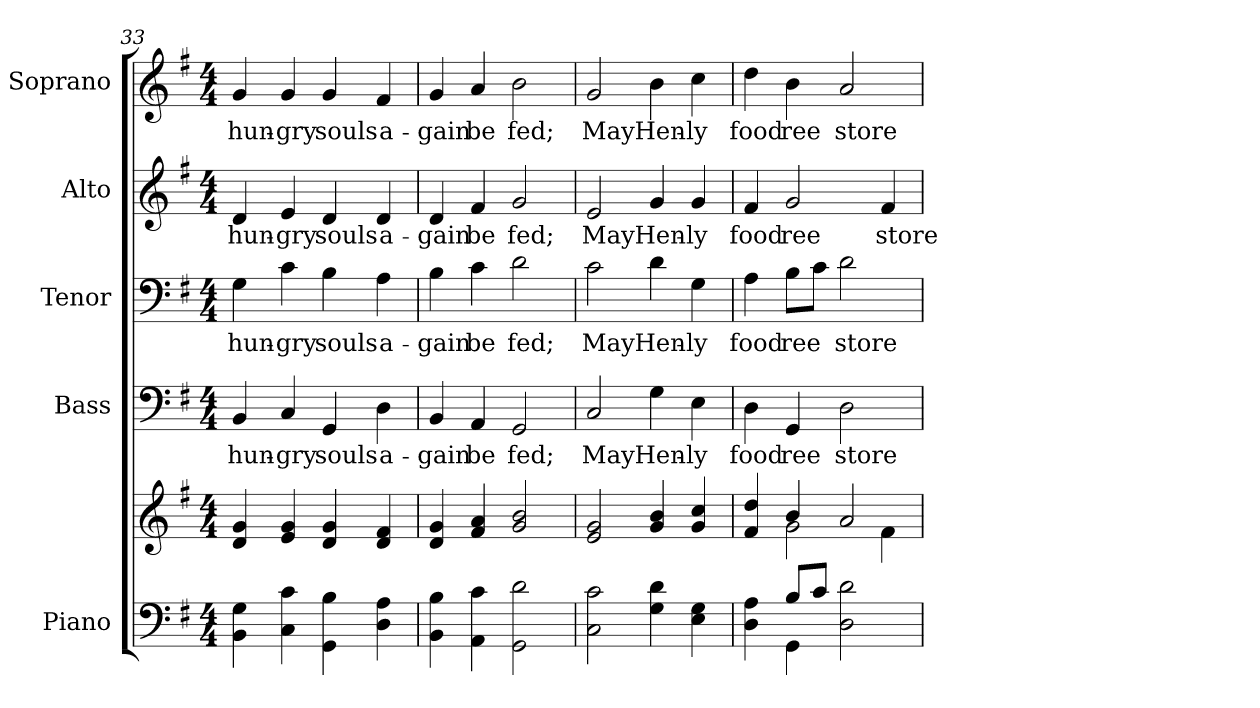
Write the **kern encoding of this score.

**kern	**kern	**kern	**text	**kern	**text	**kern	**text	**kern	**text
*part5	*part5	*part4	*part4	*part3	*part3	*part2	*part2	*part1	*part1
*staff6	*staff5	*staff4	*staff4	*staff3	*staff3	*staff2	*staff2	*staff1	*staff1
*I"Piano	*	*I"Bass	*	*I"Tenor	*	*I"Alto	*	*I"Soprano	*
*I'Pno.	*	*I'B.	*	*I'T.	*	*I'A.	*	*I'S.	*
*clefF4	*clefG2	*clefF4	*	*clefF4	*	*clefG2	*	*clefG2	*
*k[f#]	*k[f#]	*k[f#]	*	*k[f#]	*	*k[f#]	*	*k[f#]	*
*G:	*G:	*G:	*	*G:	*	*G:	*	*G:	*
*M4/4	*M4/4	*M4/4	*	*M4/4	*	*M4/4	*	*M4/4	*
=33	=33	=33	=33	=33	=33	=33	=33	=33	=33
!	!	!	!LO:LY:b:color=#000000	!	!	!	!	!	!
!	!	!	!	!	!LO:LY:b:color=#000000	!	!	!	!
!	!	!	!	!	!	!	!LO:LY:b:color=#000000	!	!
!	!	!	!	!	!	!	!	!	!LO:LY:b:color=#000000
4BBi\ 4Gi	4di/ 4gi	4BBi/	hun-	4Gi\	hun-	4di/	hun-	4gi/	hun-
!	!	!	!LO:LY:b:color=#000000	!	!	!	!	!	!
!	!	!	!	!	!LO:LY:b:color=#000000	!	!	!	!
!	!	!	!	!	!	!	!LO:LY:b:color=#000000	!	!
!	!	!	!	!	!	!	!	!	!LO:LY:b:color=#000000
4Ci\ 4ci	4ei/ 4gi	4Ci/	-gry	4ci\	-gry	4ei/	-gry	4gi/	-gry
!	!	!	!LO:LY:b:color=#000000	!	!	!	!	!	!
!	!	!	!	!	!LO:LY:b:color=#000000	!	!	!	!
!	!	!	!	!	!	!	!LO:LY:b:color=#000000	!	!
!	!	!	!	!	!	!	!	!	!LO:LY:b:color=#000000
4GGi\ 4Bi	4di/ 4gi	4GGi/	souls	4Bi\	souls	4di/	souls	4gi/	souls
!	!	!	!LO:LY:b:color=#000000	!	!	!	!	!	!
!	!	!	!	!	!LO:LY:b:color=#000000	!	!	!	!
!	!	!	!	!	!	!	!LO:LY:b:color=#000000	!	!
!	!	!	!	!	!	!	!	!	!LO:LY:b:color=#000000
4Di\ 4Ai	4di/ 4f#i	4Di\	a-	4Ai\	a-	4di/	a-	4f#i/	a-
!!LO:PB:g=z
=34	=34	=34	=34	=34	=34	=34	=34	=34	=34
!	!	!	!LO:LY:b:color=#000000	!	!	!	!	!	!
!	!	!	!	!	!LO:LY:b:color=#000000	!	!	!	!
!	!	!	!	!	!	!	!LO:LY:b:color=#000000	!	!
!	!	!	!	!	!	!	!	!	!LO:LY:b:color=#000000
4BBi\ 4Bi	4di/ 4gi	4BBi/	-gain	4Bi\	-gain	4di/	-gain	4gi/	-gain
!	!	!	!LO:LY:b:color=#000000	!	!	!	!	!	!
!	!	!	!	!	!LO:LY:b:color=#000000	!	!	!	!
!	!	!	!	!	!	!	!LO:LY:b:color=#000000	!	!
!	!	!	!	!	!	!	!	!	!LO:LY:b:color=#000000
4AAi\ 4ci	4f#i/ 4ai	4AAi/	be	4ci\	be	4f#i/	be	4ai/	be
!	!	!	!LO:LY:b:color=#000000	!	!	!	!	!	!
!	!	!	!	!	!LO:LY:b:color=#000000	!	!	!	!
!	!	!	!	!	!	!	!LO:LY:b:color=#000000	!	!
!	!	!	!	!	!	!	!	!	!LO:LY:b:color=#000000
2GGi\ 2di	2gi/ 2bi	2GGi/	fed;	2di\	fed;	2gi/	fed;	2bi\	fed;
=35	=35	=35	=35	=35	=35	=35	=35	=35	=35
!	!	!	!LO:LY:b:color=#000000	!	!	!	!	!	!
!	!	!	!	!	!LO:LY:b:color=#000000	!	!	!	!
!	!	!	!	!	!	!	!LO:LY:b:color=#000000	!	!
!	!	!	!	!	!	!	!	!	!LO:LY:b:color=#000000
2Ci\ 2ci	2ei/ 2gi	2Ci/	May	2ci\	May	2ei/	May	2gi/	May
!	!	!	!LO:LY:b:color=#000000	!	!	!	!	!	!
!	!	!	!	!	!LO:LY:b:color=#000000	!	!	!	!
!	!	!	!	!	!	!	!LO:LY:b:color=#000000	!	!
!	!	!	!	!	!	!	!	!	!LO:LY:b:color=#000000
4Gi\ 4di	4gi/ 4bi	4Gi\	Hen-	4di\	Hen-	4gi/	Hen-	4bi\	Hen-
!	!	!	!LO:LY:b:color=#000000	!	!	!	!	!	!
!	!	!	!	!	!LO:LY:b:color=#000000	!	!	!	!
!	!	!	!	!	!	!	!LO:LY:b:color=#000000	!	!
!	!	!	!	!	!	!	!	!	!LO:LY:b:color=#000000
4Ei\ 4Gi	4gi/ 4cci	4Ei\	-ly	4Gi\	-ly	4gi/	-ly	4cci\	-ly
=36	=36	=36	=36	=36	=36	=36	=36	=36	=36
*^	*^	*	*	*	*	*	*	*	*
!	!	!	!	!	!LO:LY:b:color=#000000	!	!	!	!	!	!
!	!	!	!	!	!	!	!LO:LY:b:color=#000000	!	!	!	!
!	!	!	!	!	!	!	!	!	!LO:LY:b:color=#000000	!	!
!	!	!	!	!	!	!	!	!	!	!	!LO:LY:b:color=#000000
4Di\ 4Ai	4ryy	4f#i/ 4ddi	4ryy	4Di\	food	4Ai\	food	4f#i/	food	4ddi\	food
!	!	!	!	!	!LO:LY:b:color=#000000	!	!	!	!	!	!
!	!	!	!	!	!	!	!LO:LY:b:color=#000000	!	!	!	!
!	!	!	!	!	!	!	!	!	!LO:LY:b:color=#000000	!	!
!	!	!	!	!	!	!	!	!	!	!	!LO:LY:b:color=#000000
8Bi/L	4GGi\	4bi/	2gi\	4GGi/	ree	8Bi\L	ree	2gi/	ree	4bi\	ree
8ci/J	.	.	.	.	.	8ci\J	.	.	.	.	.
!	!	!	!	!	!LO:LY:b:color=#000000	!	!	!	!	!	!
!	!	!	!	!	!	!	!LO:LY:b:color=#000000	!	!	!	!
!	!	!	!	!	!	!	!	!	!	!	!LO:LY:b:color=#000000
2Di\ 2di	2ryy	2ai/	.	2Di\	store	2di\	store	.	.	2ai/	store
!	!	!	!	!	!	!	!	!	!LO:LY:b:color=#000000	!	!
.	.	.	4f#i\	.	.	.	.	4f#i/	store	.	.
*v	*v	*	*	*	*	*	*	*	*	*	*
*	*v	*v	*	*	*	*	*	*	*	*
=	=	=	=	=	=	=	=	=	=
*-	*-	*-	*-	*-	*-	*-	*-	*-	*-
